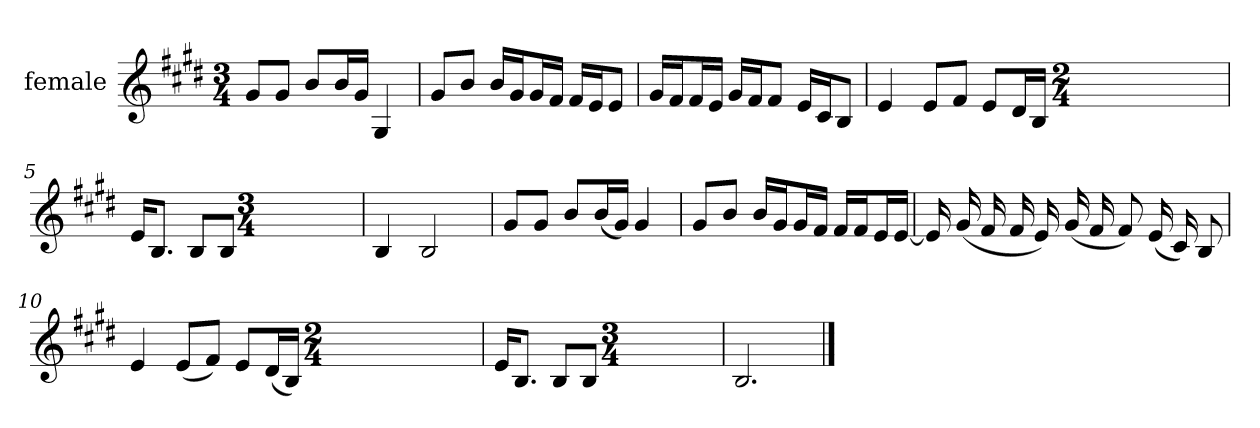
**kern
*part1
*staff1
*I"female
*clefG2
*k[f#c#g#d#]
*M3/4
*MM76
=1
8g#/L
8g#/J
8b/L
16b/L
16g#/JJ
4G#
=2
8g#/L
8b/J
16b/LL
16g#/J
16g#/L
16f#/JJ
16f#/LL
16e/J
8e/J
=3
16g#/LL
16f#/J
16f#/L
16e/JJ
16g#/LL
16f#/J
8f#/J
16e/LL
16c#/J
8B/J
=4
4e
8e/L
8f#/J
8e/L
16d#/L
16B/JJ
*M2/4
=5
16e/KL
8.B/J
8B/L
8B/J
*M3/4
=6
4B
2B
=7
8g#/L
8g#/J
8b/L
(16b/L
16g#/JJ)
4g#
=8
8g#/L
8b/J
16b/LL
16g#/J
16g#/L
16f#/JJ
16f#/LL
16f#/J
16e/L
[16e/JJ
=9
16e]
(16g#
16f#
16f#
16e)
(16g#
16f#
8f#)
(16e
16c#)
8B
=10
4e
(8e/L
8f#/J)
8e/L
(16d#/L
16B/JJ)
*M2/4
=11
16e/KL
8.B/J
8B/L
8B/J
*M3/4
=12
2.B
==
*-
